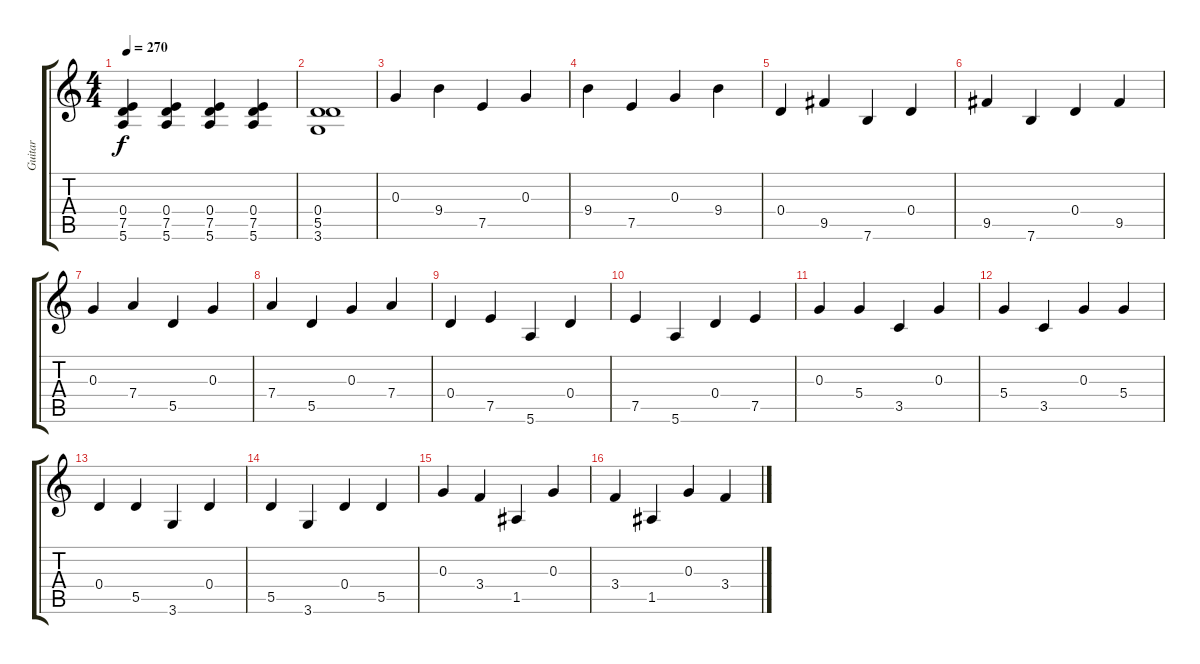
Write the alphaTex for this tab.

\track ("Guitar" "Guitar") {instrument electricguitarclean}
\staff {score tabs}
\tuning (E4 B3 G3 D3 A2 E2) {hide}
\ts (4 4)
\tempo 270
\clef g2
\ks c
(0.4 7.5 5.6).4{dy f} (0.4 7.5 5.6).4 (0.4 7.5 5.6).4 (0.4 7.5 5.6).4 |
(0.4 5.5 3.6).1 |
0.3.4 9.4.4 7.5.4 0.3.4 |
9.4.4 7.5.4 0.3.4 9.4.4 |
0.4.4 9.5.4 7.6.4 0.4.4 |
9.5.4 7.6.4 0.4.4 9.5.4 |
0.3.4 7.4.4 5.5.4 0.3.4 |
7.4.4 5.5.4 0.3.4 7.4.4 |
0.4.4 7.5.4 5.6.4 0.4.4 |
7.5.4 5.6.4 0.4.4 7.5.4 |
0.3.4 5.4.4 3.5.4 0.3.4 |
5.4.4 3.5.4 0.3.4 5.4.4 |
0.4.4 5.5.4 3.6.4 0.4.4 |
5.5.4 3.6.4 0.4.4 5.5.4 |
0.3.4 3.4.4 1.5.4 0.3.4 |
3.4.4 1.5.4 0.3.4 3.4.4
